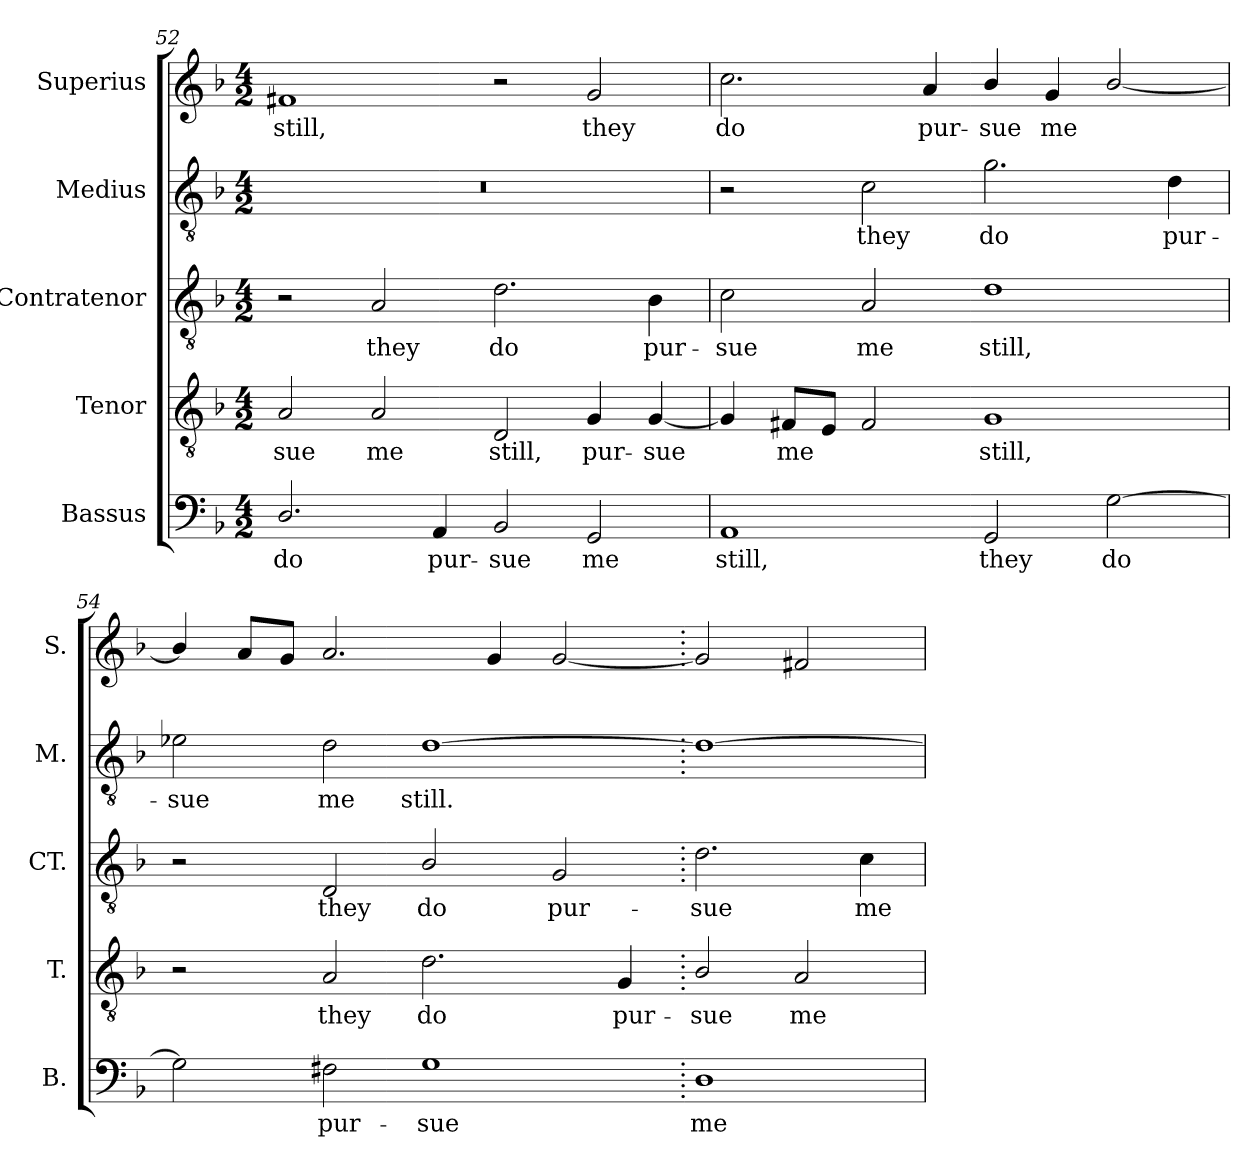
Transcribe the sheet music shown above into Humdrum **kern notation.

**kern	**text	**kern	**text	**kern	**text	**kern	**text	**kern	**text
*part5	*part5	*part4	*part4	*part3	*part3	*part2	*part2	*part1	*part1
*staff5	*staff5	*staff4	*staff4	*staff3	*staff3	*staff2	*staff2	*staff1	*staff1
*I"Bassus	*	*I"Tenor	*	*I"Contratenor	*	*I"Medius	*	*I"Superius	*
*I'B.	*	*I'T.	*	*I'CT.	*	*I'M.	*	*I'S.	*
*clefF4	*	*clefGv2	*	*clefGv2	*	*clefGv2	*	*clefG2	*
*	*	*ITrd7c12	*	*ITrd7c12	*	*ITrd7c12	*	*	*
*k[b-]	*	*k[b-]	*	*k[b-]	*	*k[b-]	*	*k[b-]	*
*F:	*	*F:	*	*F:	*	*F:	*	*F:	*
*M4/2	*	*M4/2	*	*M4/2	*	*M4/2	*	*M4/2	*
=52	=52	=52	=52	=52	=52	=52	=52	=52	=52
!	!LO:LY:b:color=#000000	!	!	!	!	!	!	!	!
!	!	!	!LO:LY:b:color=#000000	!	!	!LO:N:vis=1	!	!	!
!	!	!	!	!	!	!	!	!	!LO:LY:b:color=#000000
2.Di/	do	2AAi/	-sue	2r	.	0r	.	1f#Xi	still,
!	!	!	!LO:LY:b:color=#000000	!	!	!	!	!	!
!	!	!	!	!	!LO:LY:b:color=#000000	!	!	!	!
.	.	2AAi/	me	2AAi/	they	.	.	.	.
!	!LO:LY:b:color=#000000	!	!	!	!	!	!	!	!
4AAi/	pur-	.	.	.	.	.	.	.	.
!	!LO:LY:b:color=#000000	!	!	!	!	!	!	!	!
!	!	!	!LO:LY:b:color=#000000	!	!	!	!	!	!
!	!	!	!	!	!LO:LY:b:color=#000000	!	!	!	!
2BB-i/	-sue	2DDi/	still,	2.Di\	do	.	.	2r	.
!	!LO:LY:b:color=#000000	!	!	!	!	!	!	!	!
!	!	!	!LO:LY:b:color=#000000	!	!	!	!	!	!
!	!	!	!	!	!	!	!	!	!LO:LY:b:color=#000000
2GGi/	me	4GGi/	pur-	.	.	.	.	2gi/	they
!	!	!	!LO:LY:b:color=#000000	!	!	!	!	!	!
!	!	!	!	!	!LO:LY:b:color=#000000	!	!	!	!
.	.	[4GGi/	-sue	4BB-i\	pur-	.	.	.	.
=53	=53	=53	=53	=53	=53	=53	=53	=53	=53
!	!LO:LY:b:color=#000000	!	!	!	!	!	!	!	!
!	!	!	!	!	!LO:LY:b:color=#000000	!	!	!	!
!	!	!	!	!	!	!	!	!	!LO:LY:b:color=#000000
1AAi	still,	4GGi/]	.	2Ci\	-sue	2r	.	2.cci\	do
!	!	!	!LO:LY:b:color=#000000	!	!	!	!	!	!
.	.	8FF#Xi/L	me	.	.	.	.	.	.
.	.	8EEi/J	.	.	.	.	.	.	.
!	!	!	!	!	!LO:LY:b:color=#000000	!	!	!	!
!	!	!	!	!	!	!	!LO:LY:b:color=#000000	!	!
.	.	2FF#i/	.	2AAi/	me	2Ci\	they	.	.
!	!	!	!	!	!	!	!	!	!LO:LY:b:color=#000000
.	.	.	.	.	.	.	.	4ai/	pur-
!	!LO:LY:b:color=#000000	!	!	!	!	!	!	!	!
!	!	!	!LO:LY:b:color=#000000	!	!	!	!	!	!
!	!	!	!	!	!LO:LY:b:color=#000000	!	!	!	!
!	!	!	!	!	!	!	!LO:LY:b:color=#000000	!	!
!	!	!	!	!	!	!	!	!	!LO:LY:b:color=#000000
2GGi/	they	1GGi	still,	1Di	still,	2.Gi\	do	4b-i/	-sue
!	!	!	!	!	!	!	!	!	!LO:LY:b:color=#000000
.	.	.	.	.	.	.	.	4gi/	me
!	!LO:LY:b:color=#000000	!	!	!	!	!	!	!	!
[2Gi\	do	.	.	.	.	.	.	[2b-i/	.
!	!	!	!	!	!	!	!LO:LY:b:color=#000000	!	!
.	.	.	.	.	.	4Di\	pur-	.	.
!!LO:LB:g=z
=54	=54	=54	=54	=54	=54	=54	=54	=54	=54
!	!	!	!	!	!	!	!LO:LY:b:color=#000000	!	!
2Gi\]	.	2r	.	2r	.	2E-Xi\	-sue	4b-i/]	.
.	.	.	.	.	.	.	.	8ai/L	.
.	.	.	.	.	.	.	.	8gi/J	.
!	!LO:LY:b:color=#000000	!	!	!	!	!	!	!	!
!	!	!	!LO:LY:b:color=#000000	!	!	!	!	!	!
!	!	!	!	!	!LO:LY:b:color=#000000	!	!	!	!
!	!	!	!	!	!	!	!LO:LY:b:color=#000000	!	!
2F#Xi\	pur-	2AAi/	they	2DDi/	they	2Di\	me	2.ai/	.
!	!LO:LY:b:color=#000000	!	!	!	!	!	!	!	!
!	!	!	!LO:LY:b:color=#000000	!	!	!	!	!	!
!	!	!	!	!	!LO:LY:b:color=#000000	!	!	!	!
!	!	!	!	!	!	!	!LO:LY:b:color=#000000	!	!
1Gi	-sue	2.Di\	do	2BB-i/	do	[1Di	still.	.	.
.	.	.	.	.	.	.	.	4gi/	.
!	!	!	!	!	!LO:LY:b:color=#000000	!	!	!	!
.	.	.	.	2GGi/	pur-	.	.	[2gi/	.
!	!	!	!LO:LY:b:color=#000000	!	!	!	!	!	!
.	.	4GGi/	pur-	.	.	.	.	.	.
=55.	=55.	=55.	=55.	=55.	=55.	=55.	=55.	=55.	=55.
!	!LO:LY:b:color=#000000	!	!	!	!	!	!	!	!
!	!	!	!LO:LY:b:color=#000000	!	!	!	!	!	!
!	!	!	!	!	!LO:LY:b:color=#000000	!	!	!	!
1Di	me	2BB-i/	-sue	2.Di\	-sue	1Di_	.	2gi/]	.
!	!	!	!LO:LY:b:color=#000000	!	!	!	!	!	!
.	.	2AAi/	me	.	.	.	.	2f#Xi/	.
!	!	!	!	!	!LO:LY:b:color=#000000	!	!	!	!
.	.	.	.	4Ci\	me	.	.	.	.
=	=	=	=	=	=	=	=	=	=
*-	*-	*-	*-	*-	*-	*-	*-	*-	*-
